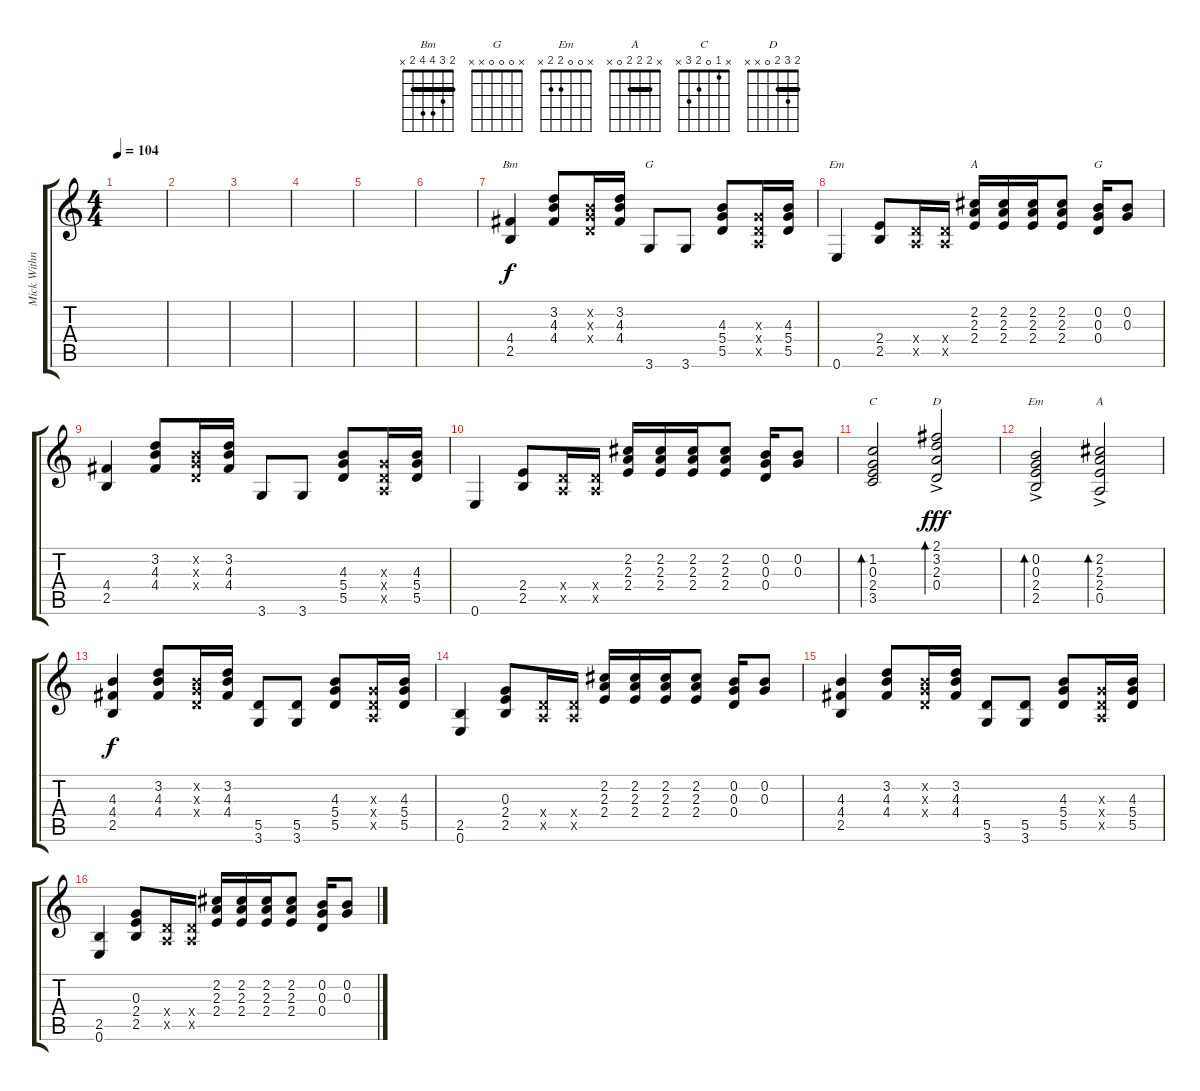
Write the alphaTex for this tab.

\track ("Mick Withnall" "Mick Withn") {instrument overdrivenguitar}
\staff {score tabs}
\tuning (E4 B3 G3 D3 A2 E2) {hide}
\chord ("Bm" 2 3 4 4 2 x) {barre 2}
\chord ("G" 3 3 4 5 5 3) {barre 3}
\chord ("Em" 0 0 0 2 2 0)
\chord ("A" x 2 2 2 x x) {barre 2}
\chord ("G" x 0 0 0 x x)
\chord ("C" x 1 0 2 3 x)
\chord ("D" 2 3 2 0 x x) {barre 2}
\chord ("Em" x 0 0 2 2 x)
\chord ("A" x 2 2 2 0 x) {barre 2}
\ts (4 4)
\tempo 104
\clef g2
\ks c
|
|
|
|
|
|
(4.4 2.5).4{ch "Bm"} (3.2 4.3 4.4).8 (0.2{x} 0.3{x} 0.4{x}).16 (3.2 4.3 4.4).16 3.6.8{ch "G"} 3.6.8 (4.3 5.4 5.5).8 (0.3{x} 0.4{x} 0.5{x}).16 (4.3 5.4 5.5).16 |
0.6.4{ch "Em"} (2.4 2.5).8 (0.4{x} 0.5{x}).16 (0.4{x} 0.5{x}).16 (2.2 2.3 2.4).16{ch "A"} (2.2 2.3 2.4).16 (2.2 2.3 2.4).16 (2.2 2.3 2.4).8 (0.2 0.3 0.4).16{ch "G"} (0.2 0.3).8 |
(4.4 2.5).4 (3.2 4.3 4.4).8 (0.2{x} 0.3{x} 0.4{x}).16 (3.2 4.3 4.4).16 3.6.8 3.6.8 (4.3 5.4 5.5).8 (0.3{x} 0.4{x} 0.5{x}).16 (4.3 5.4 5.5).16 |
0.6.4 (2.4 2.5).8 (0.4{x} 0.5{x}).16 (0.4{x} 0.5{x}).16 (2.2 2.3 2.4).16 (2.2 2.3 2.4).16 (2.2 2.3 2.4).16 (2.2 2.3 2.4).8 (0.2 0.3 0.4).16 (0.2 0.3).8 |
(1.2 0.3 2.4 3.5).2{bd 240 ch "C"} (2.1{ac} 3.2{ac} 2.3{ac} 0.4{ac}).2{bd 240 ch "D" dy fff} |
(0.2{ac} 0.3{ac} 2.4{ac} 2.5{ac}).2{bd 240 ch "Em"} (2.2{ac} 2.3{ac} 2.4{ac} 0.5{ac}).2{bd 240 ch "A"} |
(4.3 4.4 2.5).4{dy f} (3.2 4.3 4.4).8 (0.2{x} 0.3{x} 0.4{x}).16 (3.2 4.3 4.4).16 (5.5 3.6).8 (5.5 3.6).8 (4.3 5.4 5.5).8 (0.3{x} 0.4{x} 0.5{x}).16 (4.3 5.4 5.5).16 |
(2.5 0.6).4 (0.3 2.4 2.5).8 (0.4{x} 0.5{x}).16 (0.4{x} 0.5{x}).16 (2.2 2.3 2.4).16 (2.2 2.3 2.4).16 (2.2 2.3 2.4).16 (2.2 2.3 2.4).8 (0.2 0.3 0.4).16 (0.2 0.3).8 |
(4.3 4.4 2.5).4 (3.2 4.3 4.4).8 (0.2{x} 0.3{x} 0.4{x}).16 (3.2 4.3 4.4).16 (5.5 3.6).8 (5.5 3.6).8 (4.3 5.4 5.5).8 (0.3{x} 0.4{x} 0.5{x}).16 (4.3 5.4 5.5).16 |
(2.5 0.6).4 (0.3 2.4 2.5).8 (0.4{x} 0.5{x}).16 (0.4{x} 0.5{x}).16 (2.2 2.3 2.4).16 (2.2 2.3 2.4).16 (2.2 2.3 2.4).16 (2.2 2.3 2.4).8 (0.2 0.3 0.4).16 (0.2 0.3).8
